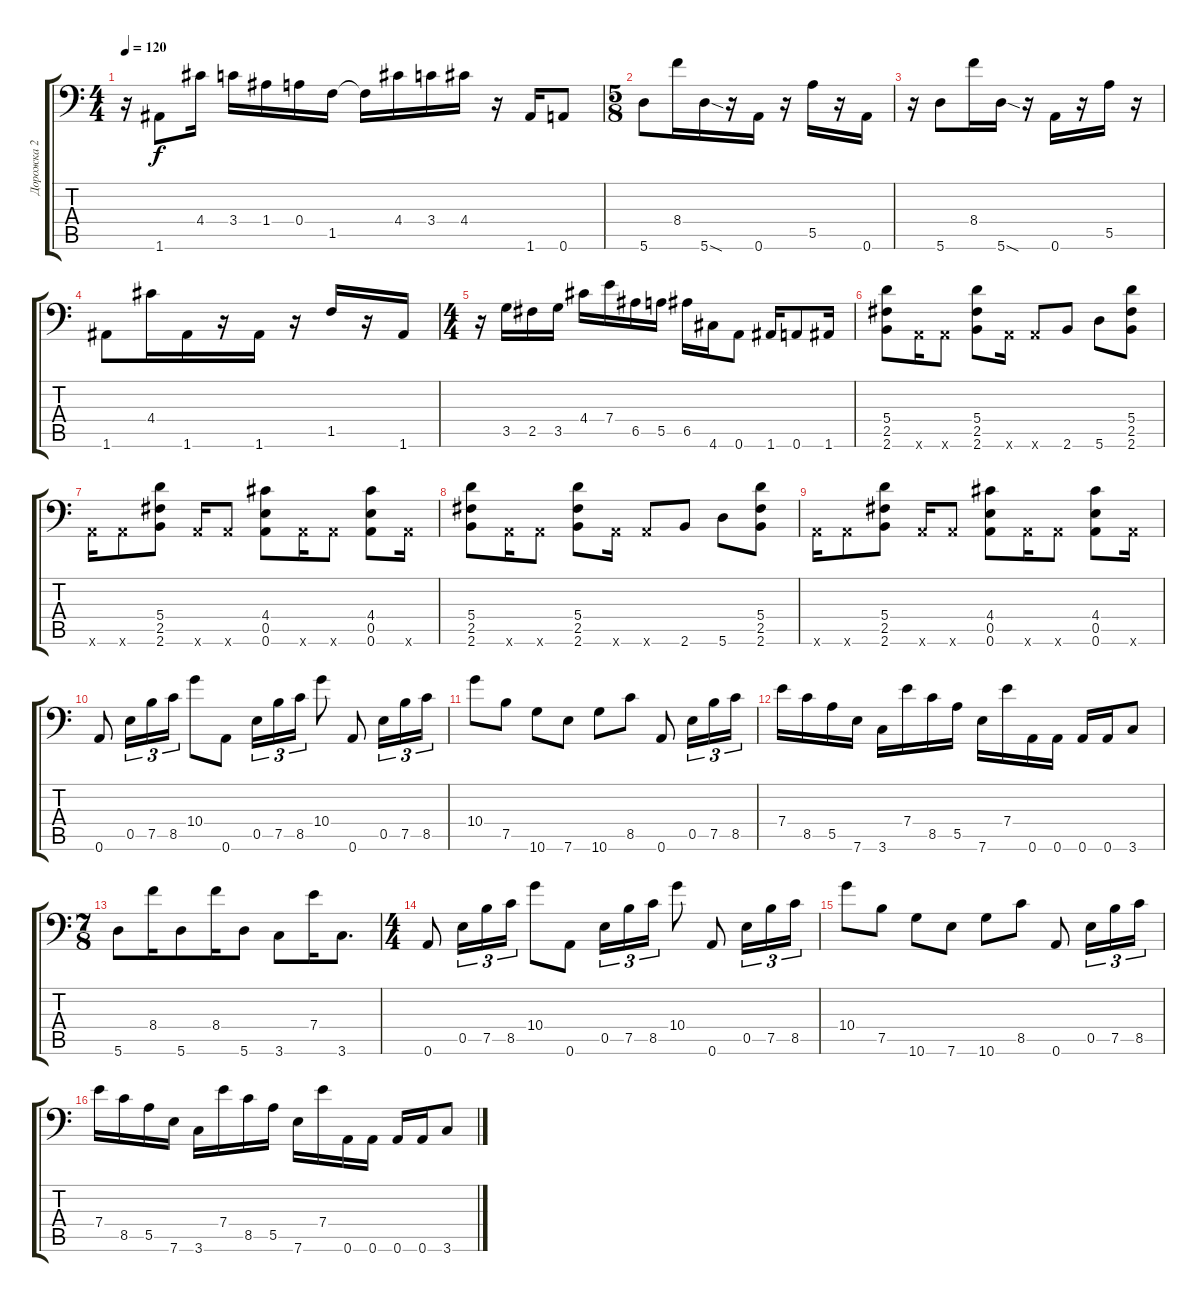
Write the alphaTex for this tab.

\track ("Дорожка 2" "Дорожка 2") {instrument distortionguitar}
\staff {score tabs}
\tuning (B3 Gb3 D3 A2 E2 A1) {hide}
\ts (4 4)
\tempo 120
\clef f4
\ks c
r.16{dy f} 1.6.8 4.4.16 3.4.16 1.4.16 0.4.16 1.5.16 1.5{t}.16 4.4.16 3.4.16 4.4.16 r.16 1.6.16 0.6.8 |
\ts (5 8)
5.6.8 8.4.16 5.6{sod}.16 r.16 0.6.16 r.16 5.5.16 r.16 0.6.16 |
r.16 5.6.8 8.4.16 5.6{sod}.16 r.16 0.6.16 r.16 5.5.16 r.16 |
1.6.8 4.4.16 1.6.16 r.16 1.6.16 r.16 1.5.16 r.16 1.6.16 |
\ts (4 4)
r.16 3.5.16 2.5.16 3.5.16 4.4.16 7.4.16 6.5.16 5.5.16 6.5.16 4.6.16 0.6.8 1.6.16 0.6.8 1.6.16 |
(5.4 2.5 2.6).8 0.6{x}.16 0.6{x}.8 (5.4 2.5 2.6).8 0.6{x}.16 0.6{x}.8 2.6.8 5.6.8 (5.4 2.5 2.6).8 |
0.6{x}.16 0.6{x}.8 (5.4 2.5 2.6).8 0.6{x}.16 0.6{x}.8 (4.4 0.5 0.6).8 0.6{x}.16 0.6{x}.8 (4.4 0.5 0.6).8 0.6{x}.16 |
(5.4 2.5 2.6).8 0.6{x}.16 0.6{x}.8 (5.4 2.5 2.6).8 0.6{x}.16 0.6{x}.8 2.6.8 5.6.8 (5.4 2.5 2.6).8 |
0.6{x}.16 0.6{x}.8 (5.4 2.5 2.6).8 0.6{x}.16 0.6{x}.8 (4.4 0.5 0.6).8 0.6{x}.16 0.6{x}.8 (4.4 0.5 0.6).8 0.6{x}.16 |
0.6.8 0.5.16{tu (3 2)} 7.5.16{tu (3 2)} 8.5.16{tu (3 2)} 10.4.8 0.6.8 0.5.16{tu (3 2)} 7.5.16{tu (3 2)} 8.5.16{tu (3 2)} 10.4.8 0.6.8 0.5.16{tu (3 2)} 7.5.16{tu (3 2)} 8.5.16{tu (3 2)} |
10.4.8 7.5.8 10.6.8 7.6.8 10.6.8 8.5.8 0.6.8 0.5.16{tu (3 2)} 7.5.16{tu (3 2)} 8.5.16{tu (3 2)} |
7.4.16 8.5.16 5.5.16 7.6.16 3.6.16 7.4.16 8.5.16 5.5.16 7.6.16 7.4.16 0.6.16 0.6.16 0.6.16 0.6.16 3.6.8 |
\ts (7 8)
5.6.8 8.4.16 5.6.8 8.4.16 5.6.8 3.6.8 7.4.16 3.6.8{d} |
\ts (4 4)
0.6.8 0.5.16{tu (3 2)} 7.5.16{tu (3 2)} 8.5.16{tu (3 2)} 10.4.8 0.6.8 0.5.16{tu (3 2)} 7.5.16{tu (3 2)} 8.5.16{tu (3 2)} 10.4.8 0.6.8 0.5.16{tu (3 2)} 7.5.16{tu (3 2)} 8.5.16{tu (3 2)} |
10.4.8 7.5.8 10.6.8 7.6.8 10.6.8 8.5.8 0.6.8 0.5.16{tu (3 2)} 7.5.16{tu (3 2)} 8.5.16{tu (3 2)} |
7.4.16 8.5.16 5.5.16 7.6.16 3.6.16 7.4.16 8.5.16 5.5.16 7.6.16 7.4.16 0.6.16 0.6.16 0.6.16 0.6.16 3.6.8
